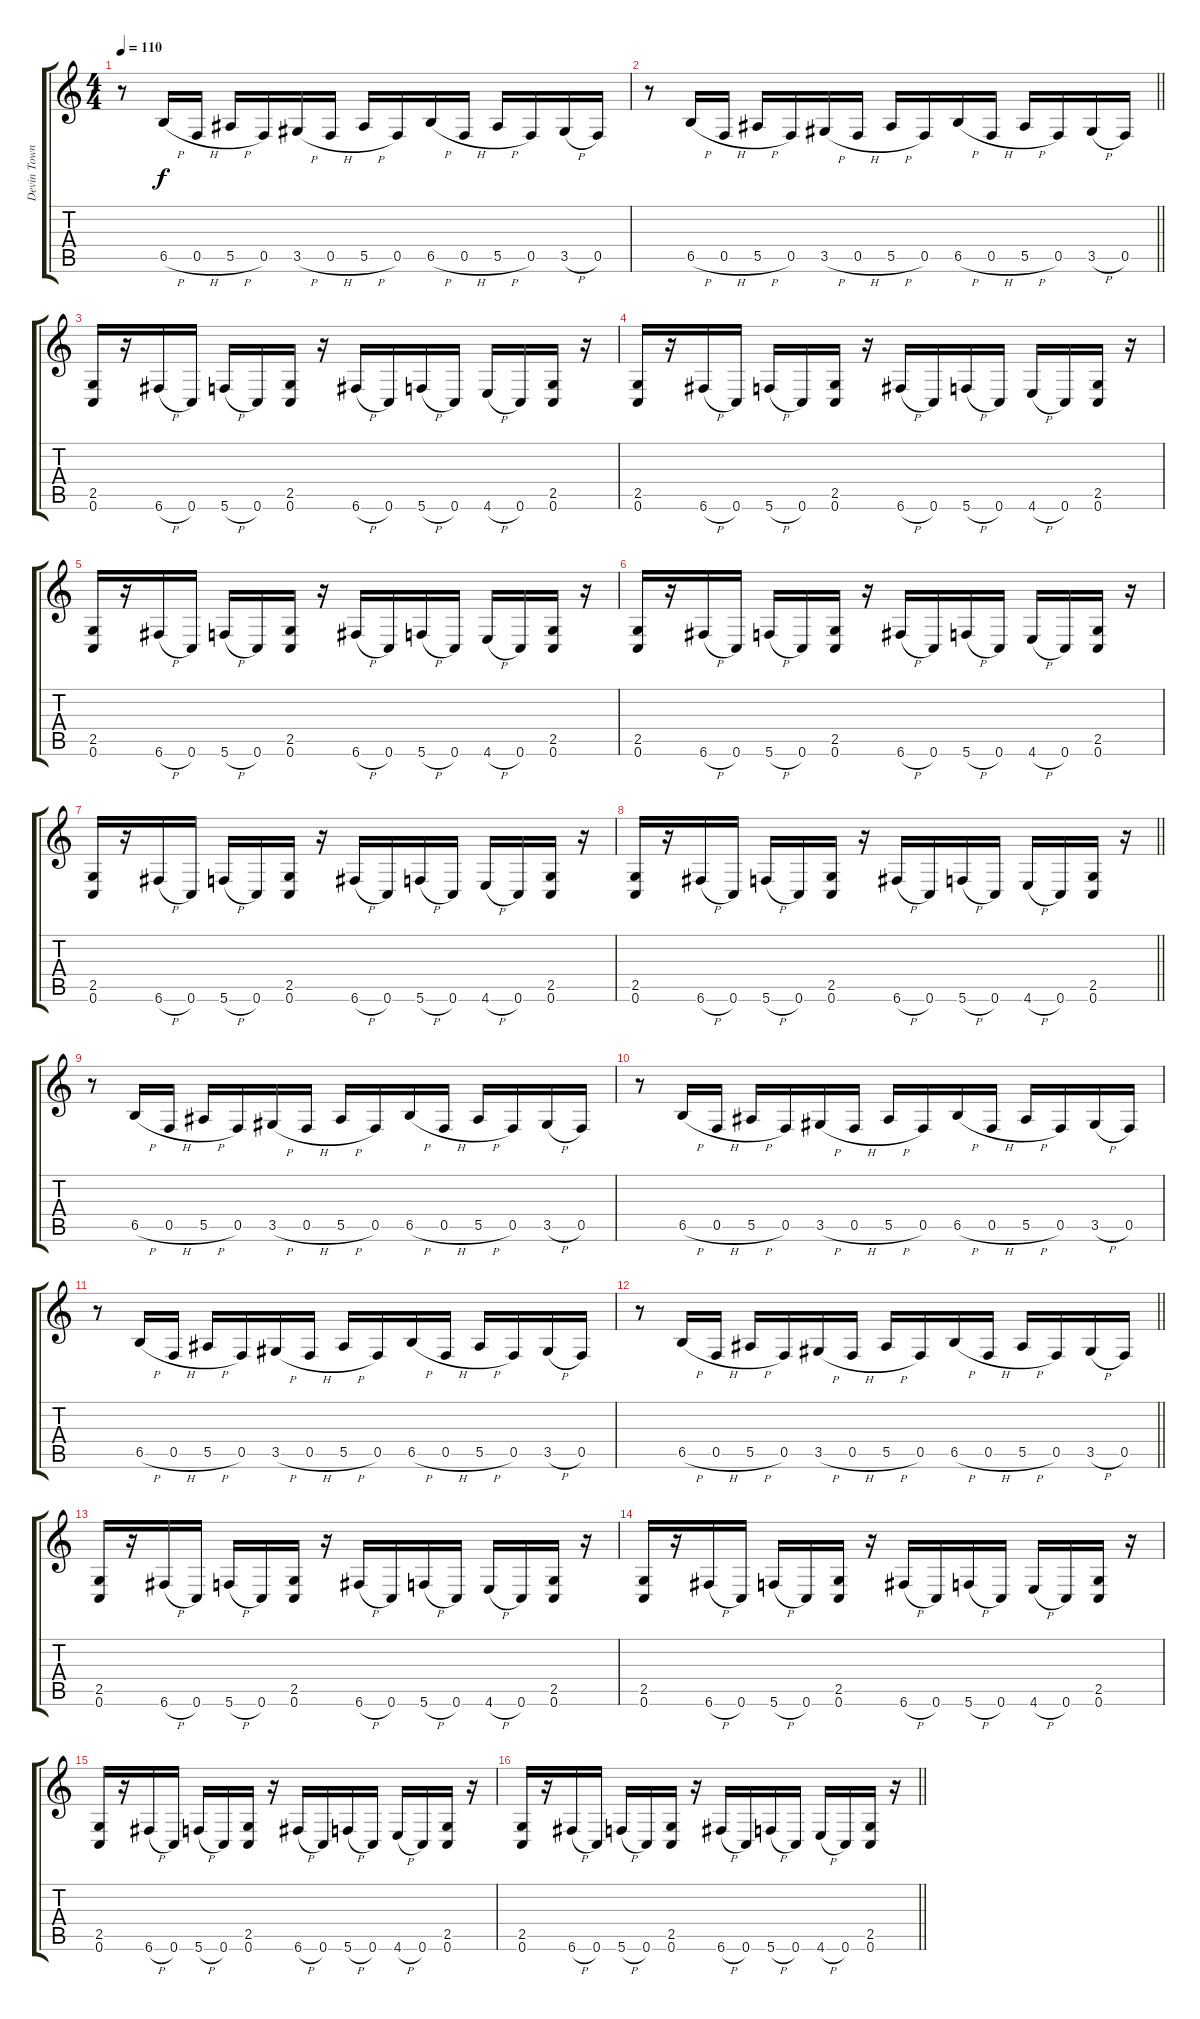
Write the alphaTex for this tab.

\track ("Devin Townsend" "Devin Town") {instrument distortionguitar}
\staff {score tabs}
\tuning (C4 G3 Eb3 Bb2 F2 C2) {hide}
\ts (4 4)
\section ("" "")
\tempo 110
\clef g2
\ks c
r.8{dy f} 6.5{h}.16 0.5{h}.16 5.5{h}.16 0.5.16 3.5{h}.16 0.5{h}.16 5.5{h}.16 0.5.16 6.5{h}.16 0.5{h}.16 5.5{h}.16 0.5.16 3.5{h}.16 0.5.16 |
\barLineRight lightlight
r.8 6.5{h}.16 0.5{h}.16 5.5{h}.16 0.5.16 3.5{h}.16 0.5{h}.16 5.5{h}.16 0.5.16 6.5{h}.16 0.5{h}.16 5.5{h}.16 0.5.16 3.5{h}.16 0.5.16 |
\section ("" "")
(2.5 0.6).16 r.16 6.6{h}.16 0.6.16 5.6{h}.16 0.6.16 (2.5 0.6).16 r.16 6.6{h}.16 0.6.16 5.6{h}.16 0.6.16 4.6{h}.16 0.6.16 (2.5 0.6).16 r.16 |
(2.5 0.6).16 r.16 6.6{h}.16 0.6.16 5.6{h}.16 0.6.16 (2.5 0.6).16 r.16 6.6{h}.16 0.6.16 5.6{h}.16 0.6.16 4.6{h}.16 0.6.16 (2.5 0.6).16 r.16 |
(2.5 0.6).16 r.16 6.6{h}.16 0.6.16 5.6{h}.16 0.6.16 (2.5 0.6).16 r.16 6.6{h}.16 0.6.16 5.6{h}.16 0.6.16 4.6{h}.16 0.6.16 (2.5 0.6).16 r.16 |
(2.5 0.6).16 r.16 6.6{h}.16 0.6.16 5.6{h}.16 0.6.16 (2.5 0.6).16 r.16 6.6{h}.16 0.6.16 5.6{h}.16 0.6.16 4.6{h}.16 0.6.16 (2.5 0.6).16 r.16 |
(2.5 0.6).16 r.16 6.6{h}.16 0.6.16 5.6{h}.16 0.6.16 (2.5 0.6).16 r.16 6.6{h}.16 0.6.16 5.6{h}.16 0.6.16 4.6{h}.16 0.6.16 (2.5 0.6).16 r.16 |
\barLineRight lightlight
(2.5 0.6).16 r.16 6.6{h}.16 0.6.16 5.6{h}.16 0.6.16 (2.5 0.6).16 r.16 6.6{h}.16 0.6.16 5.6{h}.16 0.6.16 4.6{h}.16 0.6.16 (2.5 0.6).16 r.16 |
\section ("" "")
r.8 6.5{h}.16 0.5{h}.16 5.5{h}.16 0.5.16 3.5{h}.16 0.5{h}.16 5.5{h}.16 0.5.16 6.5{h}.16 0.5{h}.16 5.5{h}.16 0.5.16 3.5{h}.16 0.5.16 |
r.8 6.5{h}.16 0.5{h}.16 5.5{h}.16 0.5.16 3.5{h}.16 0.5{h}.16 5.5{h}.16 0.5.16 6.5{h}.16 0.5{h}.16 5.5{h}.16 0.5.16 3.5{h}.16 0.5.16 |
r.8 6.5{h}.16 0.5{h}.16 5.5{h}.16 0.5.16 3.5{h}.16 0.5{h}.16 5.5{h}.16 0.5.16 6.5{h}.16 0.5{h}.16 5.5{h}.16 0.5.16 3.5{h}.16 0.5.16 |
\barLineRight lightlight
r.8 6.5{h}.16 0.5{h}.16 5.5{h}.16 0.5.16 3.5{h}.16 0.5{h}.16 5.5{h}.16 0.5.16 6.5{h}.16 0.5{h}.16 5.5{h}.16 0.5.16 3.5{h}.16 0.5.16 |
\section ("" "")
(2.5 0.6).16 r.16 6.6{h}.16 0.6.16 5.6{h}.16 0.6.16 (2.5 0.6).16 r.16 6.6{h}.16 0.6.16 5.6{h}.16 0.6.16 4.6{h}.16 0.6.16 (2.5 0.6).16 r.16 |
(2.5 0.6).16 r.16 6.6{h}.16 0.6.16 5.6{h}.16 0.6.16 (2.5 0.6).16 r.16 6.6{h}.16 0.6.16 5.6{h}.16 0.6.16 4.6{h}.16 0.6.16 (2.5 0.6).16 r.16 |
(2.5 0.6).16 r.16 6.6{h}.16 0.6.16 5.6{h}.16 0.6.16 (2.5 0.6).16 r.16 6.6{h}.16 0.6.16 5.6{h}.16 0.6.16 4.6{h}.16 0.6.16 (2.5 0.6).16 r.16 |
\barLineRight lightlight
(2.5 0.6).16 r.16 6.6{h}.16 0.6.16 5.6{h}.16 0.6.16 (2.5 0.6).16 r.16 6.6{h}.16 0.6.16 5.6{h}.16 0.6.16 4.6{h}.16 0.6.16 (2.5 0.6).16 r.16
